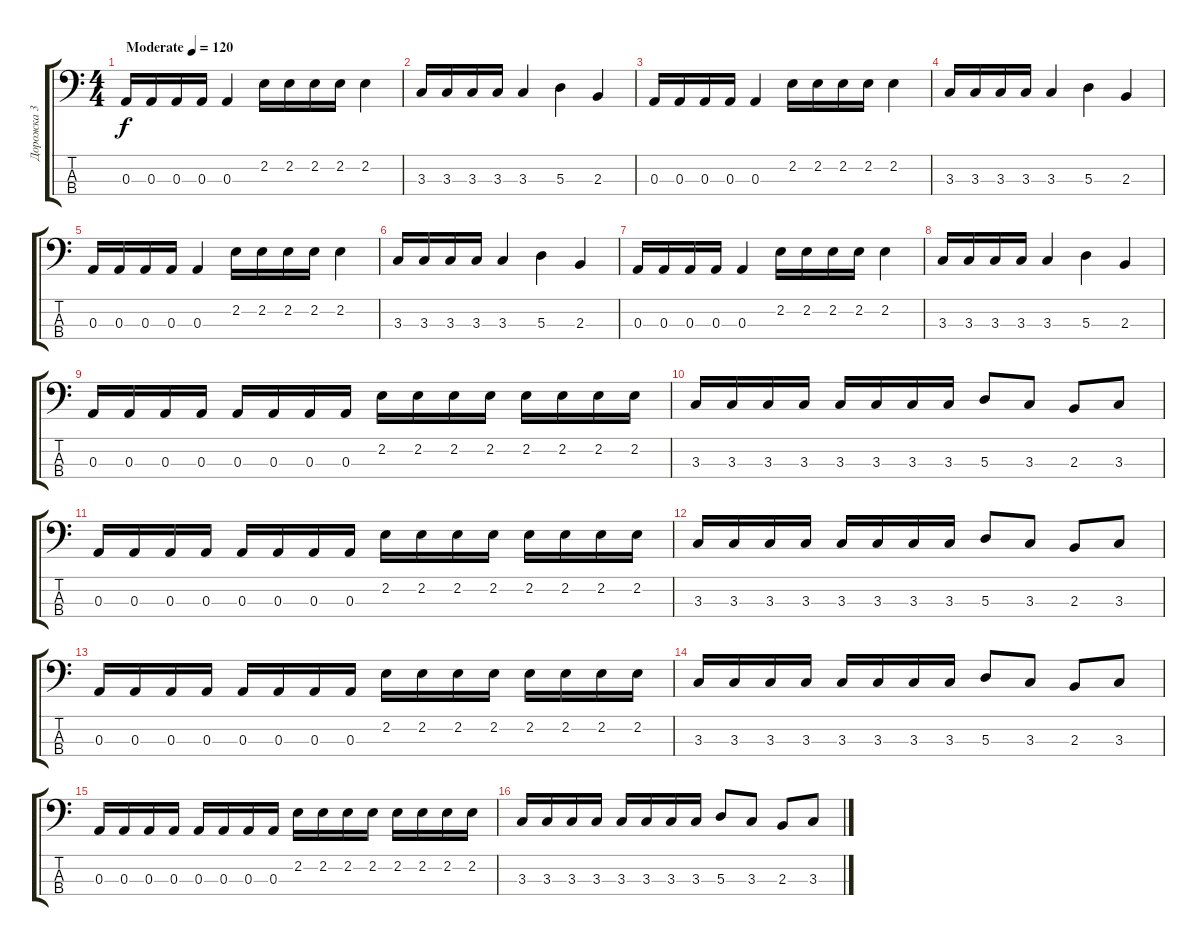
\track ("Дорожка 3" "Дорожка 3") {instrument electricbassfinger}
\staff {score tabs}
\tuning (G2 D2 A1 E1) {hide}
\ts (4 4)
\tempo (120 "Moderate")
\clef f4
\ks c
0.3.16{dy f instrument electricbassfinger} 0.3.16 0.3.16 0.3.16 0.3.4 2.2.16 2.2.16 2.2.16 2.2.16 2.2.4 |
3.3.16 3.3.16 3.3.16 3.3.16 3.3.4 5.3.4 2.3.4 |
0.3.16 0.3.16 0.3.16 0.3.16 0.3.4 2.2.16 2.2.16 2.2.16 2.2.16 2.2.4 |
3.3.16 3.3.16 3.3.16 3.3.16 3.3.4 5.3.4 2.3.4 |
0.3.16 0.3.16 0.3.16 0.3.16 0.3.4 2.2.16 2.2.16 2.2.16 2.2.16 2.2.4 |
3.3.16 3.3.16 3.3.16 3.3.16 3.3.4 5.3.4 2.3.4 |
0.3.16 0.3.16 0.3.16 0.3.16 0.3.4 2.2.16 2.2.16 2.2.16 2.2.16 2.2.4 |
3.3.16 3.3.16 3.3.16 3.3.16 3.3.4 5.3.4 2.3.4 |
0.3.16 0.3.16 0.3.16 0.3.16 0.3.16 0.3.16 0.3.16 0.3.16 2.2.16 2.2.16 2.2.16 2.2.16 2.2.16 2.2.16 2.2.16 2.2.16 |
3.3.16 3.3.16 3.3.16 3.3.16 3.3.16 3.3.16 3.3.16 3.3.16 5.3.8 3.3.8 2.3.8 3.3.8 |
0.3.16 0.3.16 0.3.16 0.3.16 0.3.16 0.3.16 0.3.16 0.3.16 2.2.16 2.2.16 2.2.16 2.2.16 2.2.16 2.2.16 2.2.16 2.2.16 |
3.3.16 3.3.16 3.3.16 3.3.16 3.3.16 3.3.16 3.3.16 3.3.16 5.3.8 3.3.8 2.3.8 3.3.8 |
0.3.16 0.3.16 0.3.16 0.3.16 0.3.16 0.3.16 0.3.16 0.3.16 2.2.16 2.2.16 2.2.16 2.2.16 2.2.16 2.2.16 2.2.16 2.2.16 |
3.3.16 3.3.16 3.3.16 3.3.16 3.3.16 3.3.16 3.3.16 3.3.16 5.3.8 3.3.8 2.3.8 3.3.8 |
0.3.16 0.3.16 0.3.16 0.3.16 0.3.16 0.3.16 0.3.16 0.3.16 2.2.16 2.2.16 2.2.16 2.2.16 2.2.16 2.2.16 2.2.16 2.2.16 |
3.3.16 3.3.16 3.3.16 3.3.16 3.3.16 3.3.16 3.3.16 3.3.16 5.3.8 3.3.8 2.3.8 3.3.8
